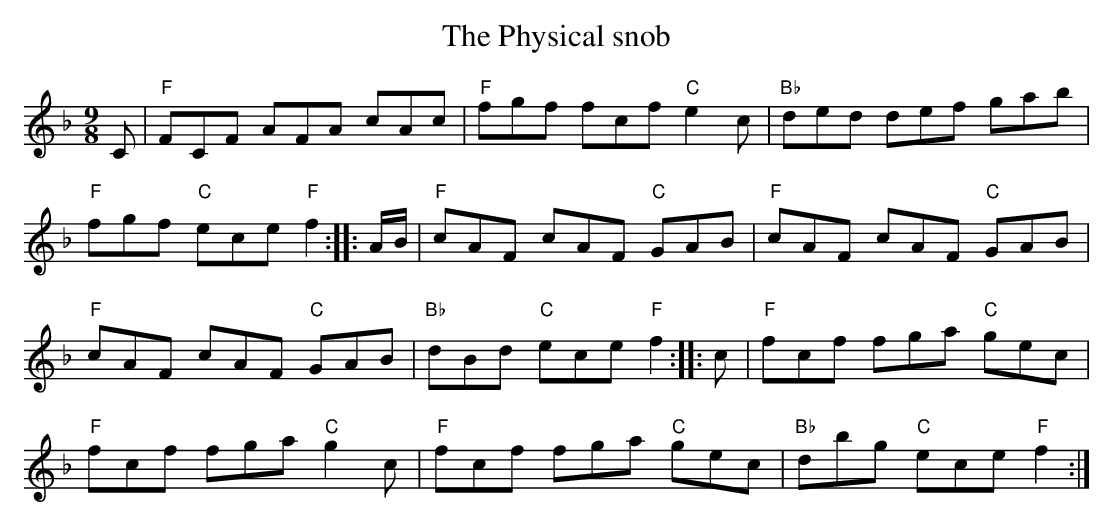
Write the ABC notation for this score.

X:1
T:The Physical snob
M:9/8
L:1/8
K:Fmaj
C |\
"F"FCF AFA cAc |\
"F"fgf fcf "C"e2 c |\
"Bb"ded def gab |\
"F"fgf "C"ece "F"f2 :: A/B/ |\
"F"cAF cAF "C"GAB |\
"F"cAF cAF "C"GAB |\
"F"cAF cAF "C"GAB |\
"Bb"dBd "C"ece "F"f2 :: c |\
"F"fcf fga "C"gec |\
"F"fcf fga "C"g2 c |\
"F"fcf fga "C"gec |\
"Bb"dbg "C"ece "F"f2 :|
